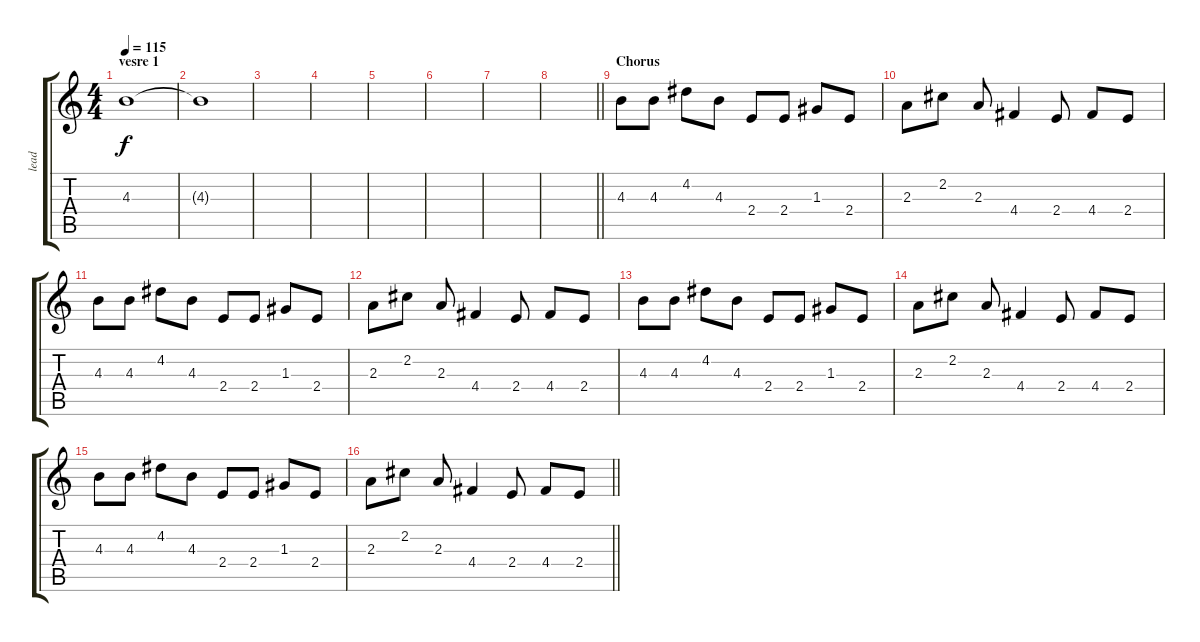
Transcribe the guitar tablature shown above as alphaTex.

\track ("lead" "lead") {instrument distortionguitar}
\staff {score tabs}
\tuning (E4 B3 G3 D3 A2 E2) {hide}
\ts (4 4)
\section ("" "vesre 1")
\tempo 115
\clef g2
\ks c
4.3.1{dy f} |
4.3{t}.1 |
|
|
|
|
|
\barLineRight lightlight
|
\section ("" "Chorus")
4.3.8 4.3.8 4.2.8 4.3.8 2.4.8 2.4.8 1.3.8 2.4.8 |
2.3.8 2.2.8 2.3.8 4.4.4 2.4.8 4.4.8 2.4.8 |
4.3.8 4.3.8 4.2.8 4.3.8 2.4.8 2.4.8 1.3.8 2.4.8 |
2.3.8 2.2.8 2.3.8 4.4.4 2.4.8 4.4.8 2.4.8 |
4.3.8 4.3.8 4.2.8 4.3.8 2.4.8 2.4.8 1.3.8 2.4.8 |
2.3.8 2.2.8 2.3.8 4.4.4 2.4.8 4.4.8 2.4.8 |
4.3.8 4.3.8 4.2.8 4.3.8 2.4.8 2.4.8 1.3.8 2.4.8 |
\barLineRight lightlight
2.3.8 2.2.8 2.3.8 4.4.4 2.4.8 4.4.8 2.4.8
